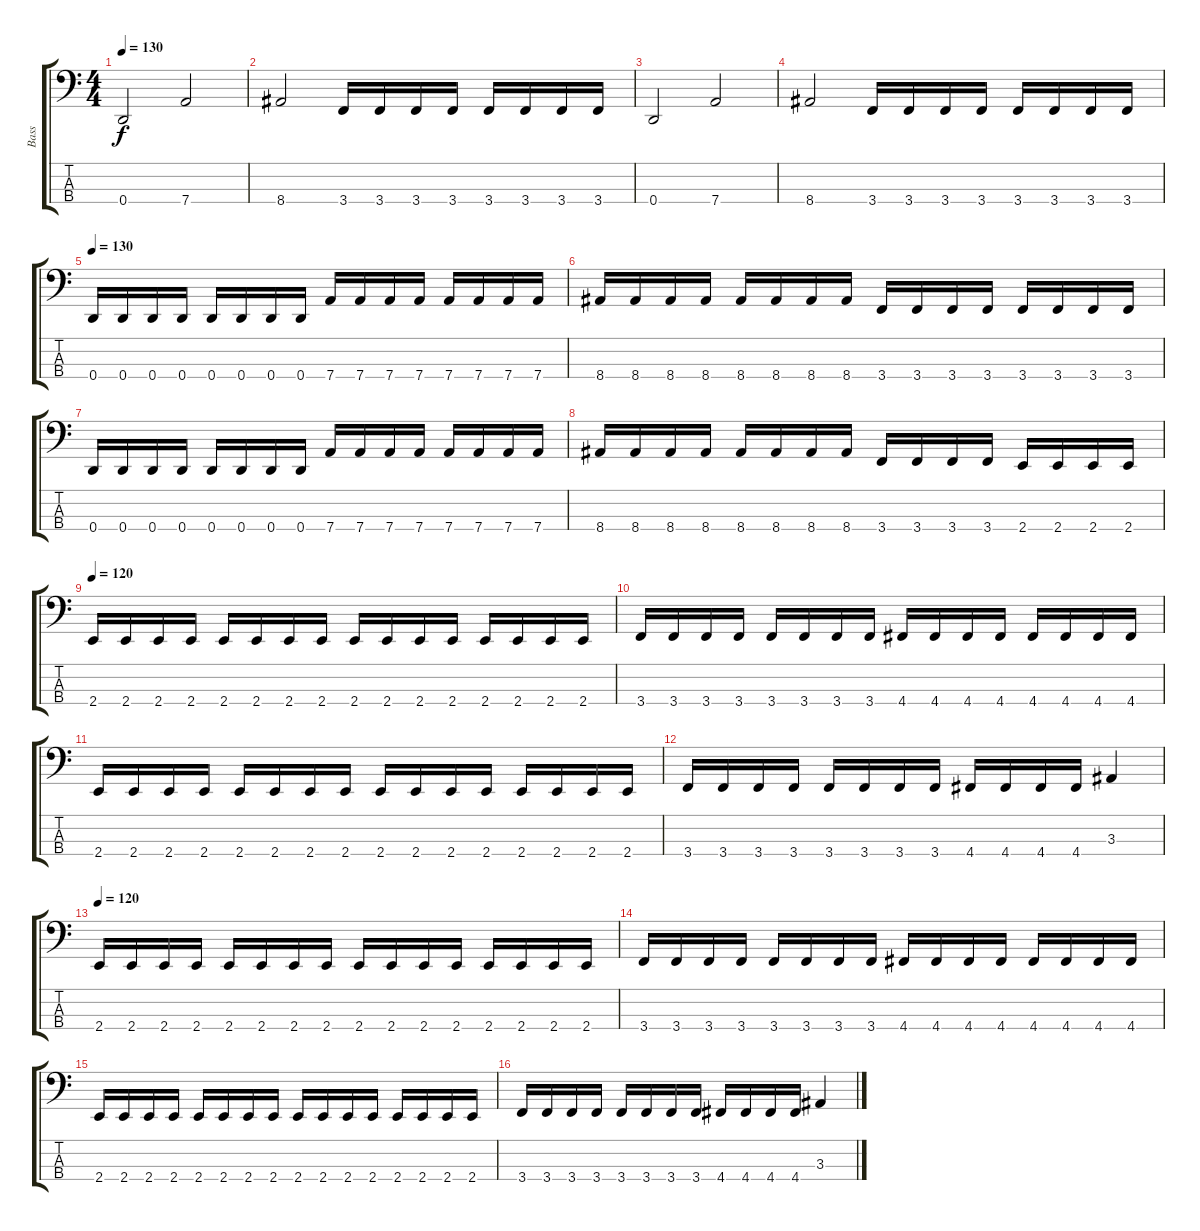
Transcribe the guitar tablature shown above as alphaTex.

\track ("Bass" "Bass") {instrument electricbasspick}
\staff {score tabs}
\tuning (F2 C2 G1 D1) {hide}
\ts (4 4)
\tempo 130
\clef f4
\ks c
0.4.2{dy f} 7.4.2 |
8.4.2 3.4.16 3.4.16 3.4.16 3.4.16 3.4.16 3.4.16 3.4.16 3.4.16 |
0.4.2 7.4.2 |
8.4.2 3.4.16 3.4.16 3.4.16 3.4.16 3.4.16 3.4.16 3.4.16 3.4.16 |
\tempo 130
0.4.16 0.4.16 0.4.16 0.4.16 0.4.16 0.4.16 0.4.16 0.4.16 7.4.16 7.4.16 7.4.16 7.4.16 7.4.16 7.4.16 7.4.16 7.4.16 |
8.4.16 8.4.16 8.4.16 8.4.16 8.4.16 8.4.16 8.4.16 8.4.16 3.4.16 3.4.16 3.4.16 3.4.16 3.4.16 3.4.16 3.4.16 3.4.16 |
0.4.16 0.4.16 0.4.16 0.4.16 0.4.16 0.4.16 0.4.16 0.4.16 7.4.16 7.4.16 7.4.16 7.4.16 7.4.16 7.4.16 7.4.16 7.4.16 |
8.4.16 8.4.16 8.4.16 8.4.16 8.4.16 8.4.16 8.4.16 8.4.16 3.4.16 3.4.16 3.4.16 3.4.16 2.4.16 2.4.16 2.4.16 2.4.16 |
\tempo 120
2.4.16 2.4.16 2.4.16 2.4.16 2.4.16 2.4.16 2.4.16 2.4.16 2.4.16 2.4.16 2.4.16 2.4.16 2.4.16 2.4.16 2.4.16 2.4.16 |
3.4.16 3.4.16 3.4.16 3.4.16 3.4.16 3.4.16 3.4.16 3.4.16 4.4.16 4.4.16 4.4.16 4.4.16 4.4.16 4.4.16 4.4.16 4.4.16 |
2.4.16 2.4.16 2.4.16 2.4.16 2.4.16 2.4.16 2.4.16 2.4.16 2.4.16 2.4.16 2.4.16 2.4.16 2.4.16 2.4.16 2.4.16 2.4.16 |
3.4.16 3.4.16 3.4.16 3.4.16 3.4.16 3.4.16 3.4.16 3.4.16 4.4.16 4.4.16 4.4.16 4.4.16 3.3.4 |
\tempo 120
2.4.16 2.4.16 2.4.16 2.4.16 2.4.16 2.4.16 2.4.16 2.4.16 2.4.16 2.4.16 2.4.16 2.4.16 2.4.16 2.4.16 2.4.16 2.4.16 |
3.4.16 3.4.16 3.4.16 3.4.16 3.4.16 3.4.16 3.4.16 3.4.16 4.4.16 4.4.16 4.4.16 4.4.16 4.4.16 4.4.16 4.4.16 4.4.16 |
2.4.16 2.4.16 2.4.16 2.4.16 2.4.16 2.4.16 2.4.16 2.4.16 2.4.16 2.4.16 2.4.16 2.4.16 2.4.16 2.4.16 2.4.16 2.4.16 |
3.4.16 3.4.16 3.4.16 3.4.16 3.4.16 3.4.16 3.4.16 3.4.16 4.4.16 4.4.16 4.4.16 4.4.16 3.3.4
